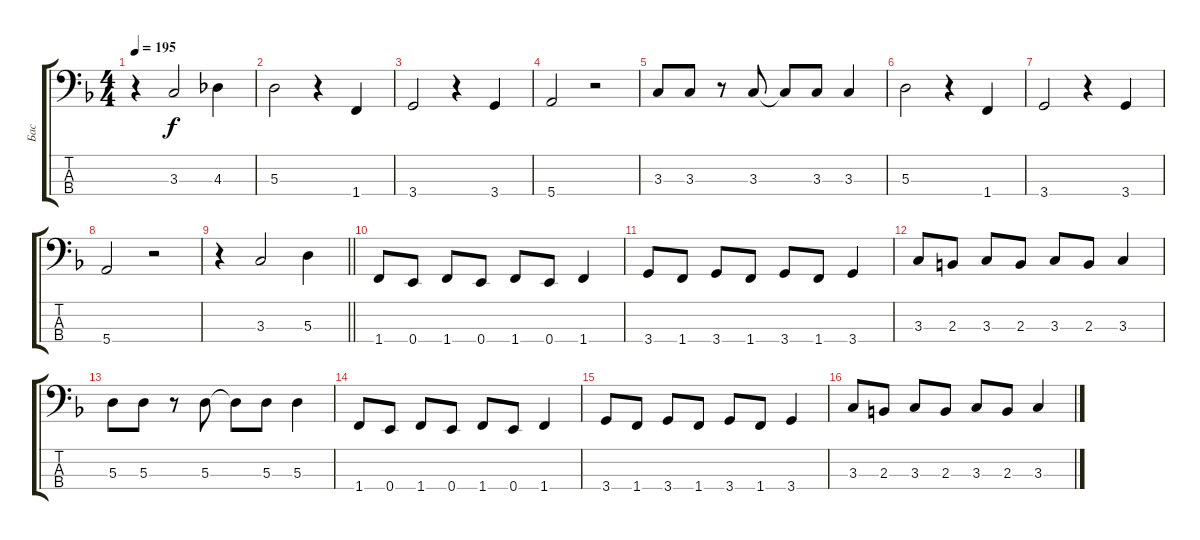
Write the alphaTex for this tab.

\track ("Бас" "Бас") {instrument electricbassfinger}
\staff {score tabs}
\tuning (G2 D2 A1 E1) {hide}
\ts (4 4)
\tempo 195
\clef f4
\ks f
r.4{dy f} 3.3.2 4.3.4 |
5.3.2 r.4 1.4.4 |
3.4.2 r.4 3.4.4 |
5.4.2 r.2 |
3.3.8 3.3.8 r.8 3.3.8 3.3{t}.8 3.3.8 3.3.4 |
5.3.2 r.4 1.4.4 |
3.4.2 r.4 3.4.4 |
5.4.2 r.2 |
\barLineRight lightlight
r.4 3.3.2 5.3.4 |
1.4.8 0.4.8 1.4.8 0.4.8 1.4.8 0.4.8 1.4.4 |
3.4.8 1.4.8 3.4.8 1.4.8 3.4.8 1.4.8 3.4.4 |
3.3.8 2.3.8 3.3.8 2.3.8 3.3.8 2.3.8 3.3.4 |
5.3.8 5.3.8 r.8 5.3.8 5.3{t}.8 5.3.8 5.3.4 |
1.4.8 0.4.8 1.4.8 0.4.8 1.4.8 0.4.8 1.4.4 |
3.4.8 1.4.8 3.4.8 1.4.8 3.4.8 1.4.8 3.4.4 |
3.3.8 2.3.8 3.3.8 2.3.8 3.3.8 2.3.8 3.3.4
